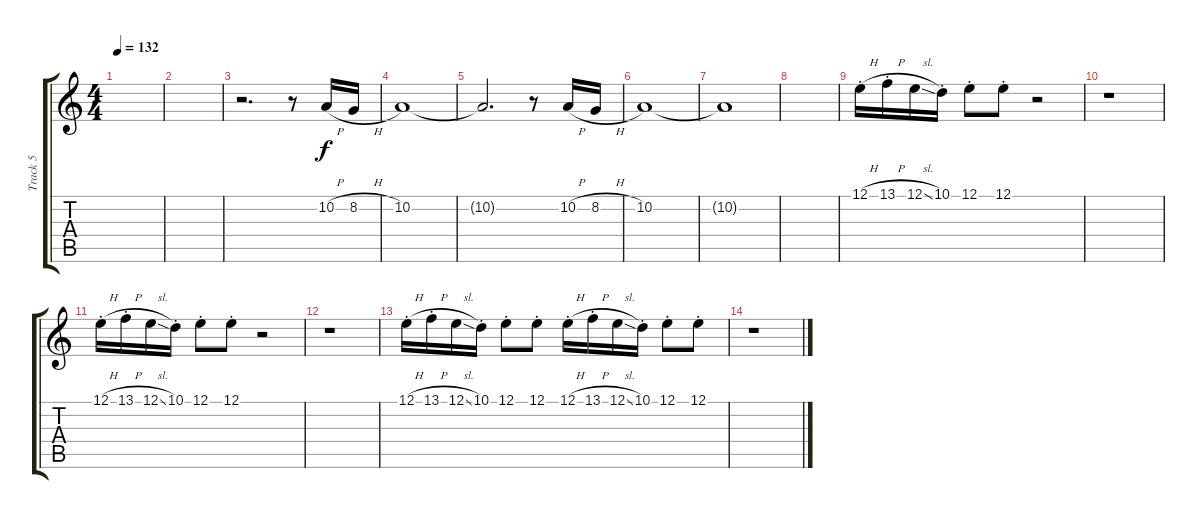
\track ("Track 5" "Track 5") {instrument brasssection}
\staff {score tabs}
\tuning (E4 B3 G3 D3 A2 E2) {hide}
\ts (4 4)
\tempo 132
\clef g2
\ks c
|
|
r.2{d} r.8 10.2{h}.16 8.2{h}.16 |
10.2.1 |
10.2{t}.2{d} r.8 10.2{h}.16 8.2{h}.16 |
10.2.1 |
10.2{t}.1 |
|
12.1{h st}.16 13.1{h st}.16 12.1{sl}.16 10.1{st}.16 12.1{st}.8 12.1{st}.8 r.2 |
r.1 |
12.1{h st}.16 13.1{h st}.16 12.1{sl}.16 10.1{st}.16 12.1{st}.8 12.1{st}.8 r.2 |
r.1 |
12.1{h st}.16 13.1{h st}.16 12.1{sl}.16 10.1{st}.16 12.1{st}.8 12.1{st}.8 12.1{h st}.16 13.1{h st}.16 12.1{sl}.16 10.1{st}.16 12.1{st}.8 12.1{st}.8 |
r.1
